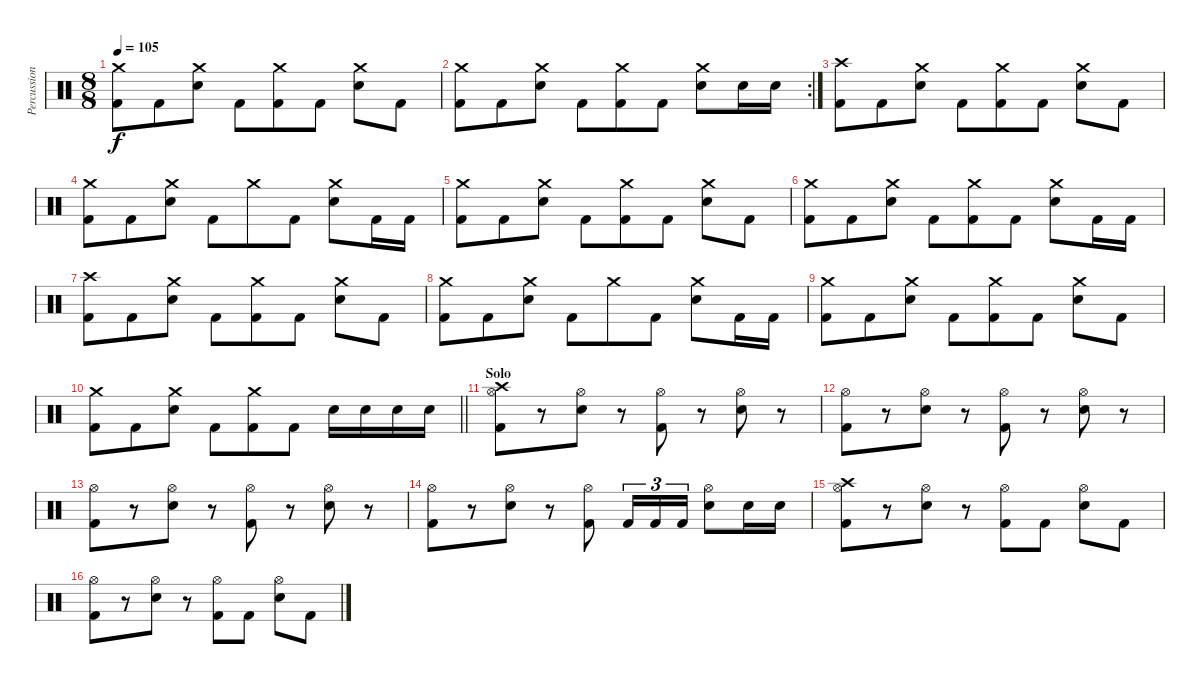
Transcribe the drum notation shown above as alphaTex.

\track ("Percussion" "Percussion") {instrument percussion}
\staff {score}
\articulation defaults
\ts (8 8)
\tempo 105
\clef neutral
\ks c
("Crash medium (hit)" "Kick (hit) 2").8{dy f} "Kick (hit) 2".8 ("Crash medium (hit)" "Snare (hit) 2").8 "Kick (hit) 2".8 ("Crash medium (hit)" "Kick (hit) 2").8 "Kick (hit) 2".8 ("Crash medium (hit)" "Snare (hit) 2").8 "Kick (hit) 2".8 |
\rc 2
("Crash medium (hit)" "Kick (hit) 2").8 "Kick (hit) 2".8 ("Crash medium (hit)" "Snare (hit) 2").8 "Kick (hit) 2".8 ("Crash medium (hit)" "Kick (hit) 2").8 "Kick (hit) 2".8 ("Crash medium (hit)" "Snare (hit) 2").8 "Snare (hit) 2".16 "Snare (hit) 2".16 |
("Crash high (hit)" "Kick (hit) 2").8 "Kick (hit) 2".8 ("Crash medium (hit)" "Snare (hit) 2").8 "Kick (hit) 2".8 ("Crash medium (hit)" "Kick (hit) 2").8 "Kick (hit) 2".8 ("Crash medium (hit)" "Snare (hit) 2").8 "Kick (hit) 2".8 |
("Crash medium (hit)" "Kick (hit) 2").8 "Kick (hit) 2".8 ("Crash medium (hit)" "Snare (hit) 2").8 "Kick (hit) 2".8 "Crash medium (hit)".8 "Kick (hit) 2".8 ("Crash medium (hit)" "Snare (hit) 2").8 "Kick (hit) 2".16 "Kick (hit) 2".16 |
("Crash medium (hit)" "Kick (hit) 2").8 "Kick (hit) 2".8 ("Crash medium (hit)" "Snare (hit) 2").8 "Kick (hit) 2".8 ("Crash medium (hit)" "Kick (hit) 2").8 "Kick (hit) 2".8 ("Crash medium (hit)" "Snare (hit) 2").8 "Kick (hit) 2".8 |
("Crash medium (hit)" "Kick (hit) 2").8 "Kick (hit) 2".8 ("Crash medium (hit)" "Snare (hit) 2").8 "Kick (hit) 2".8 ("Crash medium (hit)" "Kick (hit) 2").8 "Kick (hit) 2".8 ("Crash medium (hit)" "Snare (hit) 2").8 "Kick (hit) 2".16 "Kick (hit) 2".16 |
("Crash high (hit)" "Kick (hit) 2").8 "Kick (hit) 2".8 ("Crash medium (hit)" "Snare (hit) 2").8 "Kick (hit) 2".8 ("Crash medium (hit)" "Kick (hit) 2").8 "Kick (hit) 2".8 ("Crash medium (hit)" "Snare (hit) 2").8 "Kick (hit) 2".8 |
("Crash medium (hit)" "Kick (hit) 2").8 "Kick (hit) 2".8 ("Crash medium (hit)" "Snare (hit) 2").8 "Kick (hit) 2".8 "Crash medium (hit)".8 "Kick (hit) 2".8 ("Crash medium (hit)" "Snare (hit) 2").8 "Kick (hit) 2".16 "Kick (hit) 2".16 |
("Crash medium (hit)" "Kick (hit) 2").8 "Kick (hit) 2".8 ("Crash medium (hit)" "Snare (hit) 2").8 "Kick (hit) 2".8 ("Crash medium (hit)" "Kick (hit) 2").8 "Kick (hit) 2".8 ("Crash medium (hit)" "Snare (hit) 2").8 "Kick (hit) 2".8 |
\barLineRight lightlight
("Crash medium (hit)" "Kick (hit) 2").8 "Kick (hit) 2".8 ("Crash medium (hit)" "Snare (hit) 2").8 "Kick (hit) 2".8 ("Crash medium (hit)" "Kick (hit) 2").8 "Kick (hit) 2".8 "Snare (hit) 2".16 "Snare (hit) 2".16 "Snare (hit) 2".16 "Snare (hit) 2".16 |
\section ("" "Solo")
("Crash high (hit)" "Hi-Hat (open)" "Kick (hit) 2").8 r.8 ("Hi-Hat (open)" "Snare (hit) 2").8 r.8 ("Hi-Hat (open)" "Kick (hit) 2").8 r.8 ("Hi-Hat (open)" "Snare (hit) 2").8 r.8 |
("Hi-Hat (open)" "Kick (hit) 2").8 r.8 ("Hi-Hat (open)" "Snare (hit) 2").8 r.8 ("Hi-Hat (open)" "Kick (hit) 2").8 r.8 ("Hi-Hat (open)" "Snare (hit) 2").8 r.8 |
("Hi-Hat (open)" "Kick (hit) 2").8 r.8 ("Hi-Hat (open)" "Snare (hit) 2").8 r.8 ("Hi-Hat (open)" "Kick (hit) 2").8 r.8 ("Hi-Hat (open)" "Snare (hit) 2").8 r.8 |
("Hi-Hat (open)" "Kick (hit) 2").8 r.8 ("Hi-Hat (open)" "Snare (hit) 2").8 r.8 ("Hi-Hat (open)" "Kick (hit) 2").8 "Kick (hit) 2".16{tu (3 2)} "Kick (hit) 2".16{tu (3 2)} "Kick (hit) 2".16{tu (3 2)} ("Hi-Hat (open)" "Snare (hit) 2").8 "Snare (hit) 2".16 "Snare (hit) 2".16 |
("Crash high (hit)" "Hi-Hat (open)" "Kick (hit) 2").8 r.8 ("Hi-Hat (open)" "Snare (hit) 2").8 r.8 ("Hi-Hat (open)" "Kick (hit) 2").8 "Kick (hit) 2".8 ("Hi-Hat (open)" "Snare (hit) 2").8 "Kick (hit) 2".8 |
("Hi-Hat (open)" "Kick (hit) 2").8 r.8 ("Hi-Hat (open)" "Snare (hit) 2").8 r.8 ("Hi-Hat (open)" "Kick (hit) 2").8 "Kick (hit) 2".8 ("Hi-Hat (open)" "Snare (hit) 2").8 "Kick (hit) 2".8
